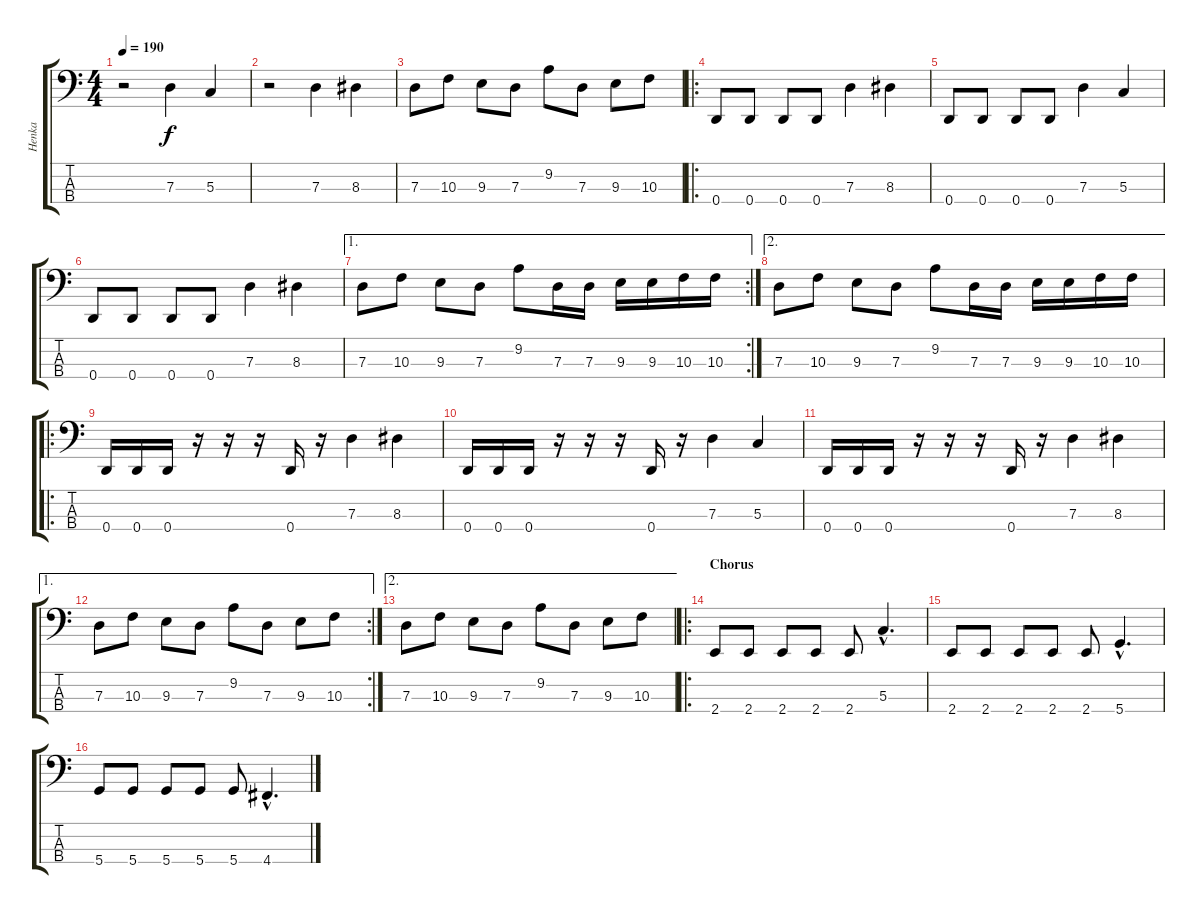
\track ("Henka" "Henka") {instrument electricbasspick}
\staff {score tabs}
\tuning (F2 C2 G1 D1) {hide}
\ts (4 4)
\tempo 190
\clef f4
\ks c
r.2{dy f} 7.3.4 5.3.4 |
r.2 7.3.4 8.3.4 |
7.3.8 10.3.8 9.3.8 7.3.8 9.2.8 7.3.8 9.3.8 10.3.8 |
\ro
0.4.8 0.4.8 0.4.8 0.4.8 7.3.4 8.3.4 |
0.4.8 0.4.8 0.4.8 0.4.8 7.3.4 5.3.4 |
0.4.8 0.4.8 0.4.8 0.4.8 7.3.4 8.3.4 |
\ae 1
\rc 2
7.3.8 10.3.8 9.3.8 7.3.8 9.2.8 7.3.16 7.3.16 9.3.16 9.3.16 10.3.16 10.3.16 |
\ae 2
7.3.8 10.3.8 9.3.8 7.3.8 9.2.8 7.3.16 7.3.16 9.3.16 9.3.16 10.3.16 10.3.16 |
\ro
0.4.16 0.4.16 0.4.16 r.16 r.16 r.16 0.4.16 r.16 7.3.4 8.3.4 |
0.4.16 0.4.16 0.4.16 r.16 r.16 r.16 0.4.16 r.16 7.3.4 5.3.4 |
0.4.16 0.4.16 0.4.16 r.16 r.16 r.16 0.4.16 r.16 7.3.4 8.3.4 |
\ae 1
\rc 2
7.3.8 10.3.8 9.3.8 7.3.8 9.2.8 7.3.8 9.3.8 10.3.8 |
\ae 2
7.3.8 10.3.8 9.3.8 7.3.8 9.2.8 7.3.8 9.3.8 10.3.8 |
\ro
\section ("" "Chorus")
2.4.8 2.4.8 2.4.8 2.4.8 2.4.8 5.3{hac}.4{d} |
2.4.8 2.4.8 2.4.8 2.4.8 2.4.8 5.4{hac}.4{d} |
5.4.8 5.4.8 5.4.8 5.4.8 5.4.8 4.4{hac}.4{d}
